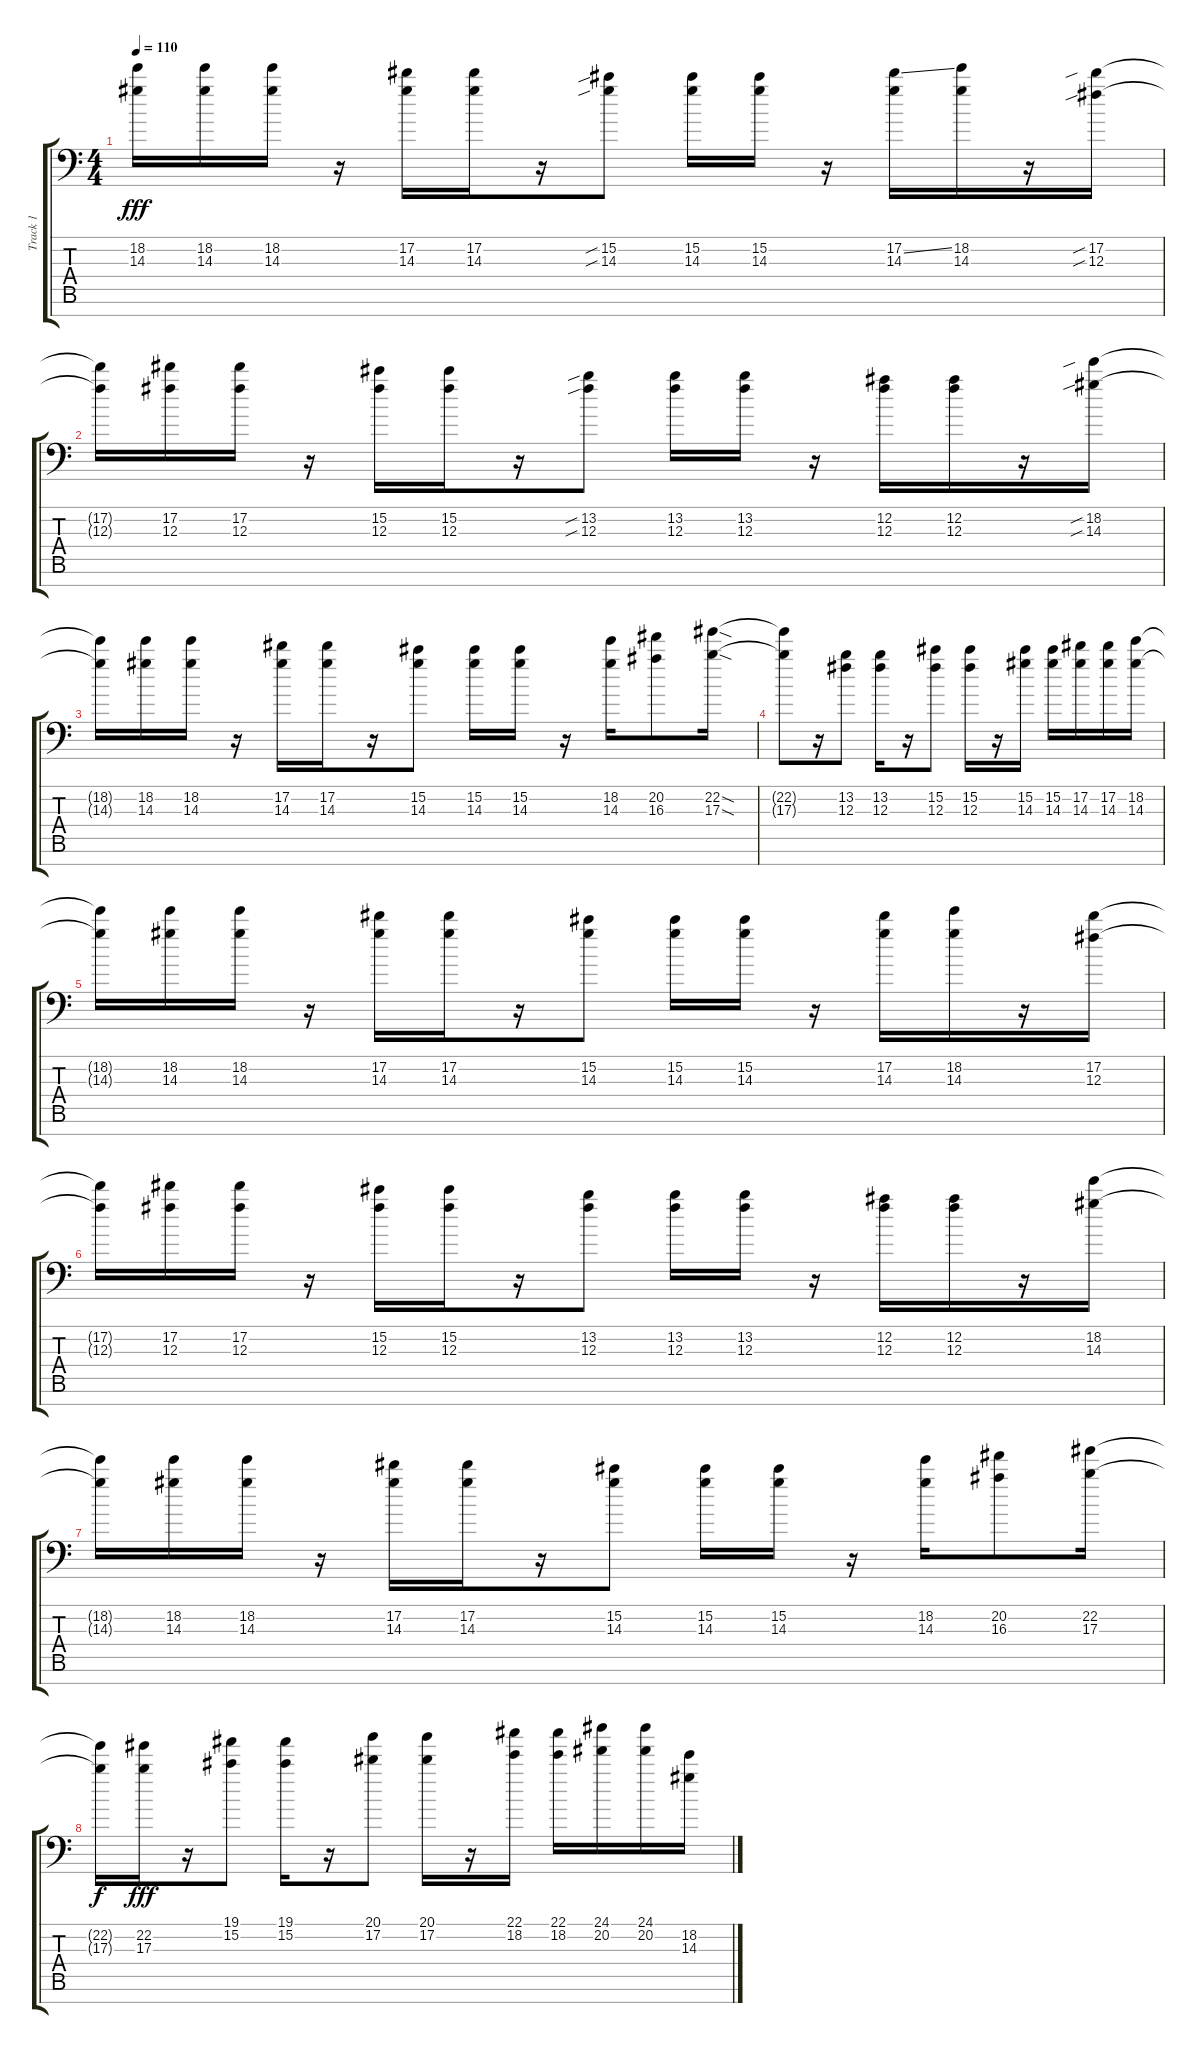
\track ("Track 1" "Track 1") {instrument overdrivenguitar}
\staff {score tabs}
\tuning (Eb4 Bb3 Gb3 Db3 Ab2 Eb2 Ab1) {hide}
\ts (4 4)
\tempo 110
\clef f4
\ks c
(18.2{t} 14.3{t}).16{dy fff} (18.2 14.3).16 (18.2 14.3).16 r.16 (17.2 14.3).16 (17.2 14.3).16 r.16 (15.2{sib} 14.3{sib}).8 (15.2 14.3).16 (15.2 14.3).16 r.16 (17.2{ss} 14.3).16 (18.2 14.3).16 r.16 (17.2{sib} 12.3{sib}).16 |
(17.2{t} 12.3{t}).16 (17.2 12.3).16 (17.2 12.3).16 r.16 (15.2 12.3).16 (15.2 12.3).16 r.16 (13.2{sib} 12.3{sib}).8 (13.2 12.3).16 (13.2 12.3).16 r.16 (12.2 12.3).16 (12.2 12.3).16 r.16 (18.2{sib} 14.3{sib}).16 |
(18.2{t} 14.3{t}).16 (18.2 14.3).16 (18.2 14.3).16 r.16 (17.2 14.3).16 (17.2 14.3).16 r.16 (15.2 14.3).8 (15.2 14.3).16 (15.2 14.3).16 r.16 (18.2 14.3).16 (20.2 16.3).8 (22.2{sod} 17.3{sod}).16 |
(22.2{t} 17.3{t}).8 r.16 (13.2 12.3).8 (13.2 12.3).16 r.16 (15.2 12.3).8 (15.2 12.3).16 r.16 (15.2 14.3).16 (15.2 14.3).16 (17.2 14.3).16 (17.2 14.3).16 (18.2 14.3).16 |
(18.2{t} 14.3{t}).16 (18.2 14.3).16 (18.2 14.3).16 r.16 (17.2 14.3).16 (17.2 14.3).16 r.16 (15.2 14.3).8 (15.2 14.3).16 (15.2 14.3).16 r.16 (17.2 14.3).16 (18.2 14.3).16 r.16 (17.2 12.3).16 |
(17.2{t} 12.3{t}).16 (17.2 12.3).16 (17.2 12.3).16 r.16 (15.2 12.3).16 (15.2 12.3).16 r.16 (13.2 12.3).8 (13.2 12.3).16 (13.2 12.3).16 r.16 (12.2 12.3).16 (12.2 12.3).16 r.16 (18.2 14.3).16 |
(18.2{t} 14.3{t}).16 (18.2 14.3).16 (18.2 14.3).16 r.16 (17.2 14.3).16 (17.2 14.3).16 r.16 (15.2 14.3).8 (15.2 14.3).16 (15.2 14.3).16 r.16 (18.2 14.3).16 (20.2 16.3).8 (22.2 17.3).16 |
(22.2{t} 17.3{t}).16{dy f} (22.2 17.3).16{dy fff} r.16 (19.1 15.2).8 (19.1 15.2).16 r.16 (20.1 17.2).8 (20.1 17.2).16 r.16 (22.1 18.2).16 (22.1 18.2).16 (24.1 20.2).16 (24.1 20.2).16 (18.2 14.3).16
